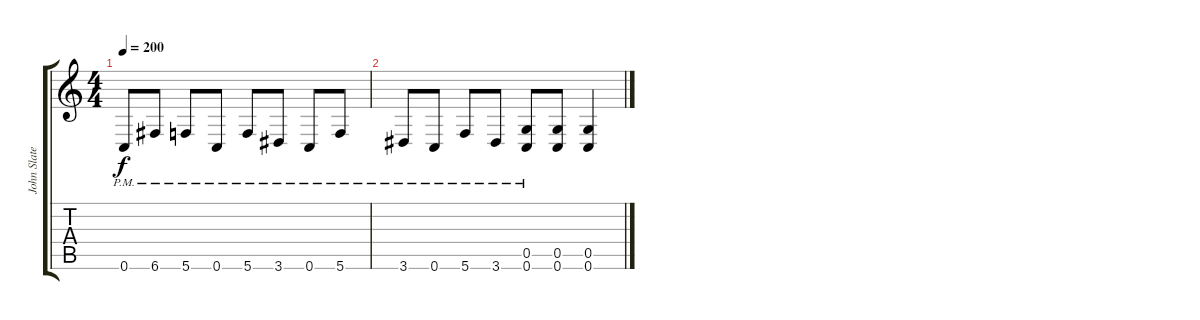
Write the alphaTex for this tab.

\track ("John Slater" "John Slate") {instrument distortionguitar}
\staff {score tabs}
\tuning (D4 A3 F3 C3 G2 C2) {hide}
\ts (4 4)
\tempo 200
\clef g2
\ks c
0.6{pm}.8{txt "" dy f} 6.6{pm}.8 5.6{pm}.8 0.6{pm}.8 5.6{pm}.8 3.6{pm}.8 0.6{pm}.8 5.6{pm}.8 |
3.6{pm}.8 0.6{pm}.8 5.6{pm}.8 3.6{pm}.8 (0.5 0.6{pm}).8 (0.5 0.6).8 (0.5 0.6).4
